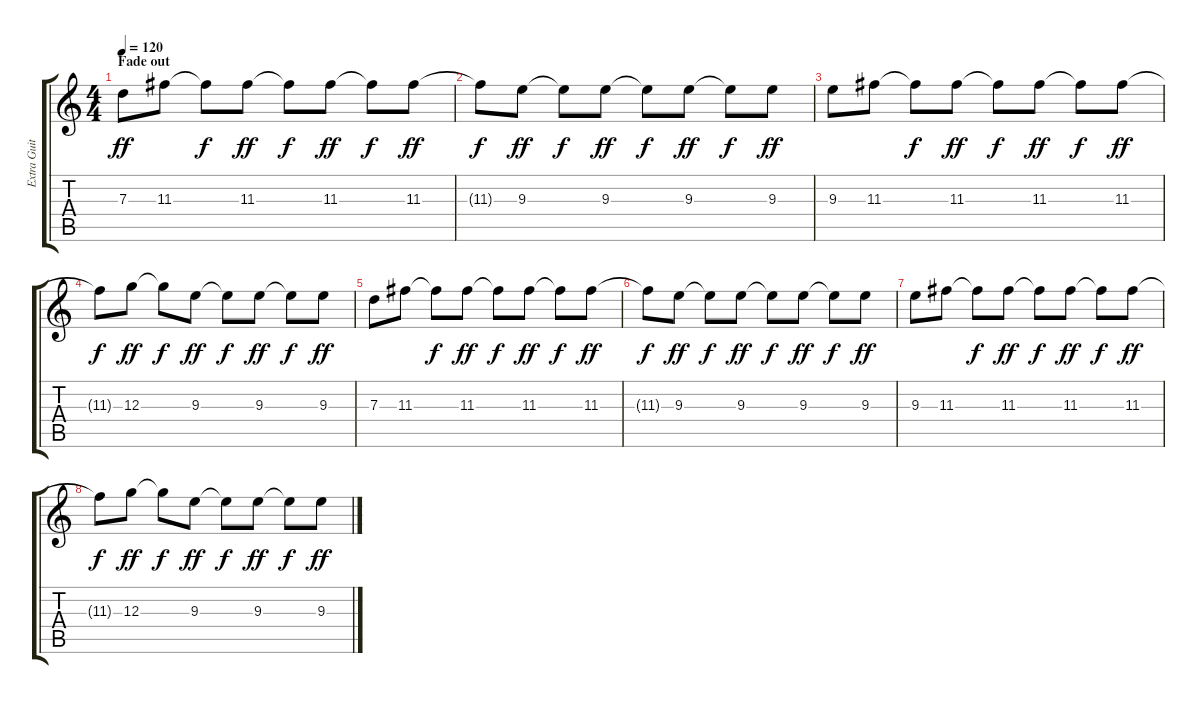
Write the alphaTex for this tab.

\track ("Extra Guitar" "Extra Guit") {instrument overdrivenguitar}
\staff {score tabs}
\tuning (E4 B3 G3 D3 A2 E2) {hide}
\ts (4 4)
\section ("" "Fade out")
\tempo 120
\clef g2
\ks c
7.3.8{dy ff volume 7} 11.3.8 11.3{t}.8{dy f} 11.3.8{dy ff} 11.3{t}.8{dy f} 11.3.8{dy ff} 11.3{t}.8{dy f} 11.3.8{dy ff} |
11.3{t}.8{dy f} 9.3.8{dy ff} 9.3{t}.8{dy f} 9.3.8{dy ff} 9.3{t}.8{dy f} 9.3.8{dy ff} 9.3{t}.8{dy f} 9.3.8{dy ff} |
9.3.8 11.3.8 11.3{t}.8{dy f} 11.3.8{dy ff} 11.3{t}.8{dy f} 11.3.8{dy ff} 11.3{t}.8{dy f} 11.3.8{dy ff} |
11.3{t}.8{dy f} 12.3.8{dy ff} 12.3{t}.8{dy f} 9.3.8{dy ff} 9.3{t}.8{dy f} 9.3.8{dy ff} 9.3{t}.8{dy f} 9.3.8{dy ff} |
7.3.8{volume 0} 11.3.8 11.3{t}.8{dy f} 11.3.8{dy ff} 11.3{t}.8{dy f} 11.3.8{dy ff} 11.3{t}.8{dy f} 11.3.8{dy ff} |
11.3{t}.8{dy f} 9.3.8{dy ff} 9.3{t}.8{dy f} 9.3.8{dy ff} 9.3{t}.8{dy f} 9.3.8{dy ff} 9.3{t}.8{dy f} 9.3.8{dy ff} |
9.3.8 11.3.8 11.3{t}.8{dy f} 11.3.8{dy ff} 11.3{t}.8{dy f} 11.3.8{dy ff} 11.3{t}.8{dy f} 11.3.8{dy ff} |
11.3{t}.8{dy f} 12.3.8{dy ff} 12.3{t}.8{dy f} 9.3.8{dy ff} 9.3{t}.8{dy f} 9.3.8{dy ff} 9.3{t}.8{dy f} 9.3.8{dy ff}
